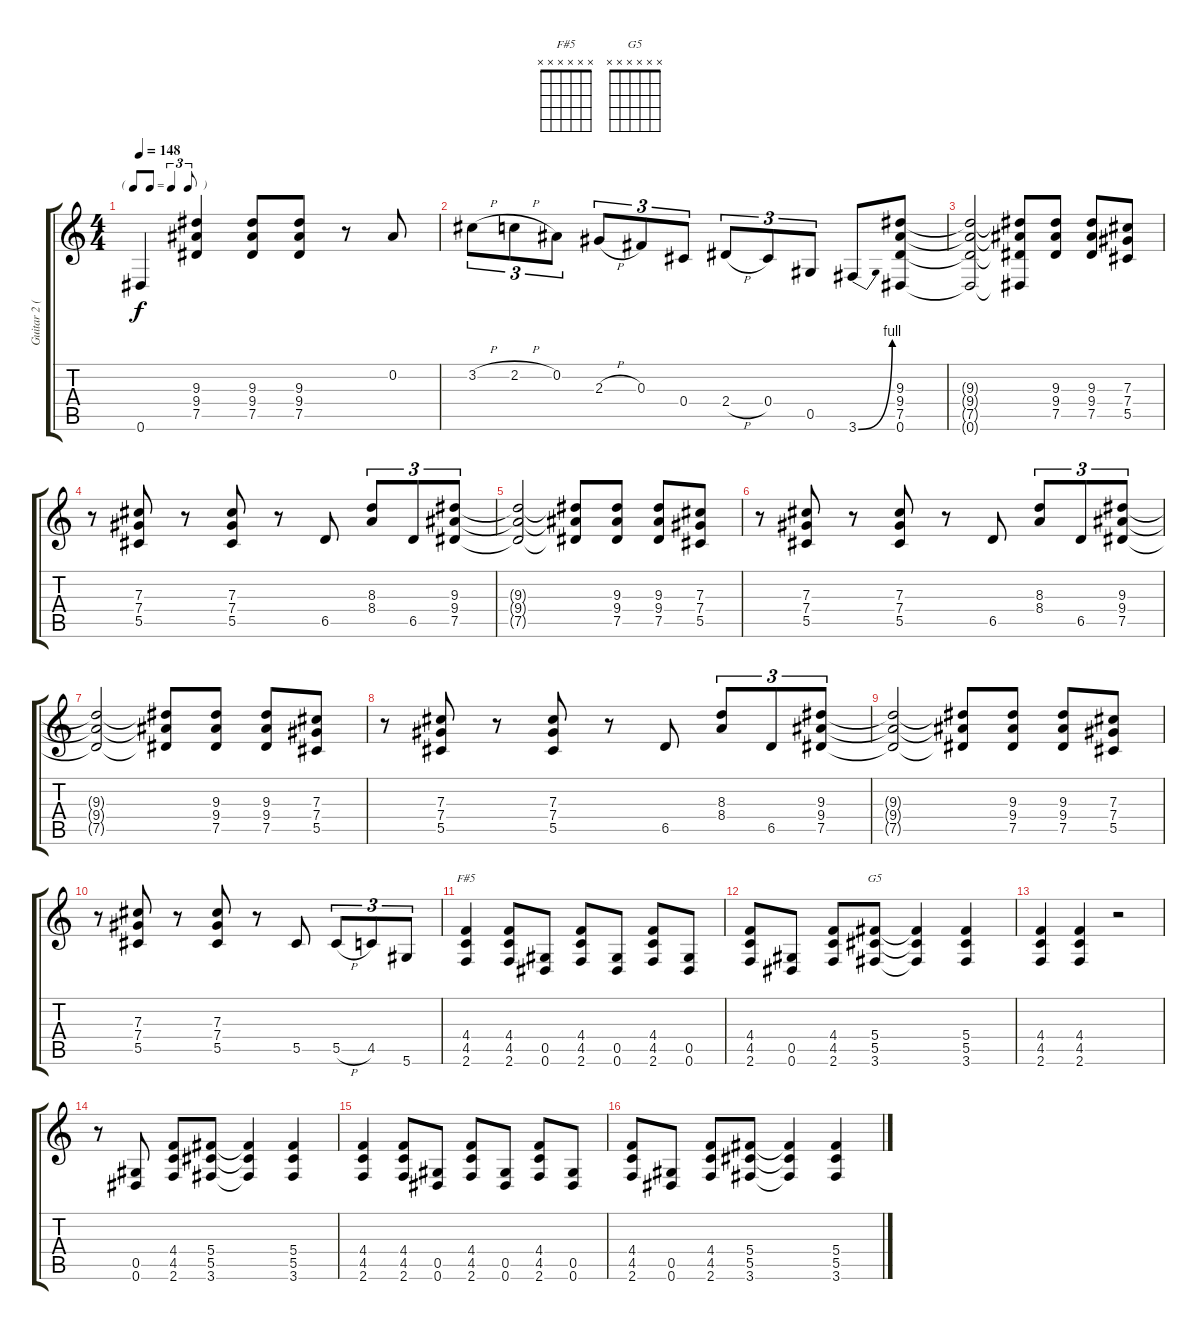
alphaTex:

\track ("Guitar 2 (Izzy)" "Guitar 2 (") {instrument overdrivenguitar}
\staff {score tabs}
\tuning (Eb4 Bb3 Gb3 Db3 Ab2 Eb2) {hide}
\chord ("F#5" x x x x x x) {firstfret 0}
\chord ("G5" x x x x x x) {firstfret 0}
\ts (4 4)
\tf triplet8th
\tempo 148
\clef g2
\ks c
0.6{t}.4{dy f} (9.3 9.4 7.5).4 (9.3 9.4 7.5).8 (9.3 9.4 7.5).8 r.8 0.2.8 |
3.2{h}.8{tu (3 2)} 2.2{h}.8{tu (3 2)} 0.2.8{tu (3 2)} 2.3{h}.8{tu (3 2)} 0.3.8{tu (3 2)} 0.4.8{tu (3 2)} 2.4{h}.8{tu (3 2)} 0.4.8{tu (3 2)} 0.5.8{tu (3 2)} 3.6{be (bend 0 0 60 4)}.8 (9.3 9.4 7.5 0.6).8 |
(9.3{t} 9.4{t} 7.5{t} 0.6{t}).2 (9.3{t} 9.4{t} 7.5{t} 0.6{t}).8 (9.3 9.4 7.5).8 (9.3 9.4 7.5).8 (7.3 7.4 5.5).8 |
r.8 (7.3 7.4 5.5).8 r.8 (7.3 7.4 5.5).8 r.8 6.5.8 (8.3 8.4).8{tu (3 2)} 6.5.8{tu (3 2)} (9.3 9.4 7.5).8{tu (3 2)} |
(9.3{t} 9.4{t} 7.5{t}).2 (9.3{t} 9.4{t} 7.5{t}).8 (9.3 9.4 7.5).8 (9.3 9.4 7.5).8 (7.3 7.4 5.5).8 |
r.8 (7.3 7.4 5.5).8 r.8 (7.3 7.4 5.5).8 r.8 6.5.8 (8.3 8.4).8{tu (3 2)} 6.5.8{tu (3 2)} (9.3 9.4 7.5).8{tu (3 2)} |
(9.3{t} 9.4{t} 7.5{t}).2 (9.3{t} 9.4{t} 7.5{t}).8 (9.3 9.4 7.5).8 (9.3 9.4 7.5).8 (7.3 7.4 5.5).8 |
r.8 (7.3 7.4 5.5).8 r.8 (7.3 7.4 5.5).8 r.8 6.5.8 (8.3 8.4).8{tu (3 2)} 6.5.8{tu (3 2)} (9.3 9.4 7.5).8{tu (3 2)} |
(9.3{t} 9.4{t} 7.5{t}).2 (9.3{t} 9.4{t} 7.5{t}).8 (9.3 9.4 7.5).8 (9.3 9.4 7.5).8 (7.3 7.4 5.5).8 |
r.8 (7.3 7.4 5.5).8 r.8 (7.3 7.4 5.5).8 r.8 5.5.8 5.5{h}.8{tu (3 2)} 4.5.8{tu (3 2)} 5.6.8{tu (3 2)} |
(4.4 4.5 2.6).4{ch "F#5"} (4.4 4.5 2.6).8 (0.5 0.6).8 (4.4 4.5 2.6).8 (0.5 0.6).8 (4.4 4.5 2.6).8 (0.5 0.6).8 |
(4.4 4.5 2.6).8 (0.5 0.6).8 (4.4 4.5 2.6).8 (5.4 5.5 3.6).8{ch "G5"} (5.4{t} 5.5{t} 3.6{t}).4 (5.4 5.5 3.6).4 |
(4.4 4.5 2.6).4 (4.4 4.5 2.6).4 r.2 |
r.8 (0.5 0.6).8 (4.4 4.5 2.6).8 (5.4 5.5 3.6).8 (5.4{t} 5.5{t} 3.6{t}).4 (5.4 5.5 3.6).4 |
(4.4 4.5 2.6).4 (4.4 4.5 2.6).8 (0.5 0.6).8 (4.4 4.5 2.6).8 (0.5 0.6).8 (4.4 4.5 2.6).8 (0.5 0.6).8 |
(4.4 4.5 2.6).8 (0.5 0.6).8 (4.4 4.5 2.6).8 (5.4 5.5 3.6).8 (5.4{t} 5.5{t} 3.6{t}).4 (5.4 5.5 3.6).4
